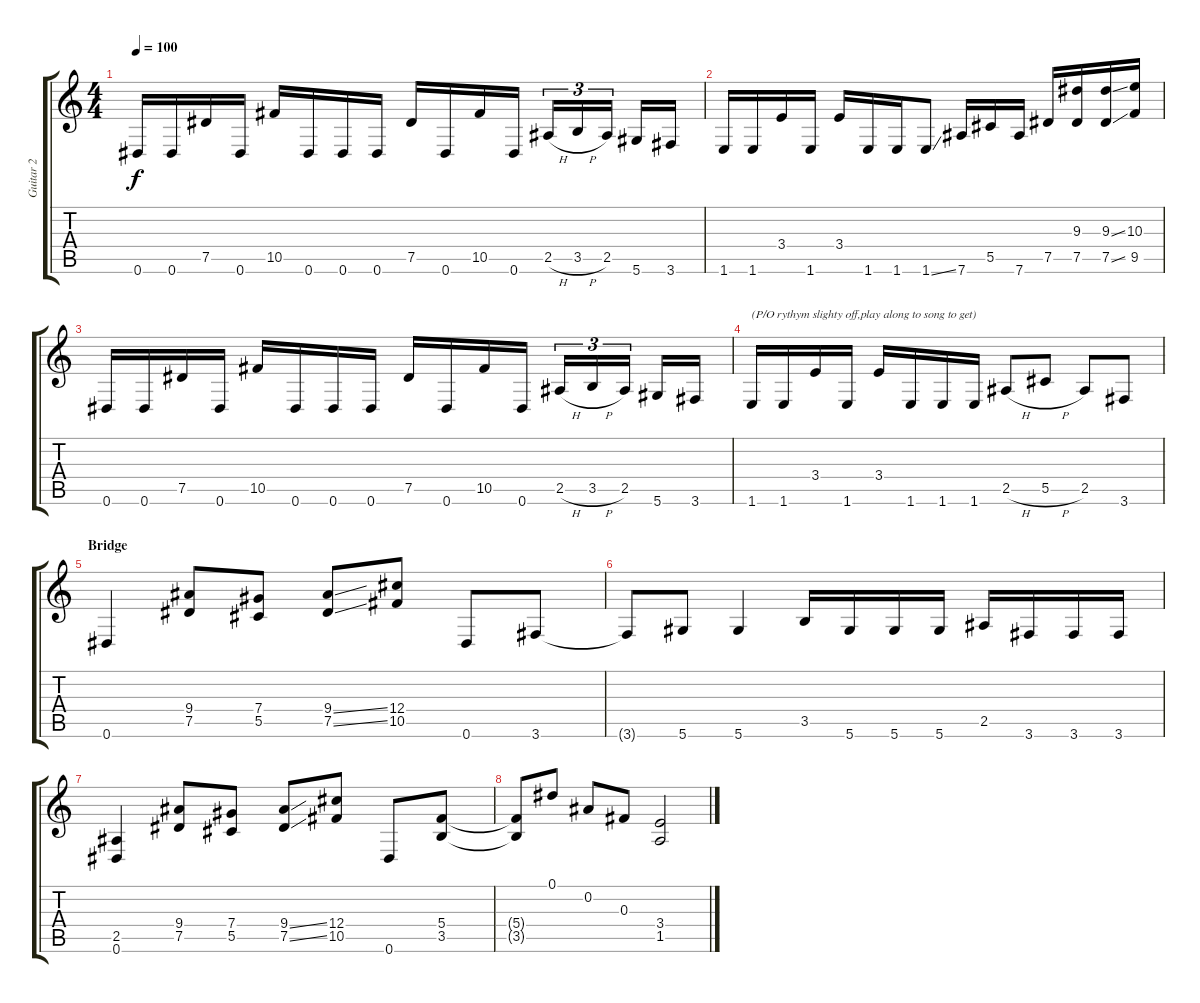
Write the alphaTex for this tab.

\track ("Guitar 2" "Guitar 2") {instrument distortionguitar}
\staff {score tabs}
\tuning (Eb4 Bb3 Gb3 Db3 Ab2 Eb2) {hide}
\ts (4 4)
\tempo 100
\clef g2
\ks c
0.6.16{dy f} 0.6.16 7.5.16 0.6.16 10.5.16 0.6.16 0.6.16 0.6.16 7.5.16 0.6.16 10.5.16 0.6.16 2.5{h}.16{tu (3 2)} 3.5{h}.16{tu (3 2)} 2.5.16{tu (3 2)} 5.6.16 3.6.16 |
1.6.16 1.6.16 3.4.16 1.6.16 3.4.16 1.6.16 1.6.16 1.6{ss}.8 7.6.16 5.5.16 7.6.16 7.5.16 (9.3 7.5).16 (9.3{ss} 7.5{ss}).16 (10.3 9.5).16 |
0.6.16 0.6.16 7.5.16 0.6.16 10.5.16 0.6.16 0.6.16 0.6.16 7.5.16 0.6.16 10.5.16 0.6.16 2.5{h}.16{tu (3 2)} 3.5{h}.16{tu (3 2)} 2.5.16{tu (3 2)} 5.6.16 3.6.16 |
1.6.16{txt "(P/O rythym slighty off,play along to song to get)"} 1.6.16 3.4.16 1.6.16 3.4.16 1.6.16 1.6.16 1.6.16 2.5{h}.8 5.5{h}.8 2.5.8 3.6.8 |
\section ("" "Bridge")
0.6.4 (9.4 7.5).8 (7.4 5.5).8 (9.4{ss} 7.5{ss}).8 (12.4 10.5).8 0.6.8 3.6.8 |
3.6{t}.8 5.6.8 5.6.4 3.5.16 5.6.16 5.6.16 5.6.16 2.5.16 3.6.16 3.6.16 3.6.16 |
(2.5 0.6).4 (9.4 7.5).8 (7.4 5.5).8 (9.4{ss} 7.5{ss}).8 (12.4 10.5).8 0.6.8 (5.4 3.5).8 |
(5.4{t} 3.5{t}).8 0.1.8 0.2.8 0.3.8 (3.4 1.5).2
